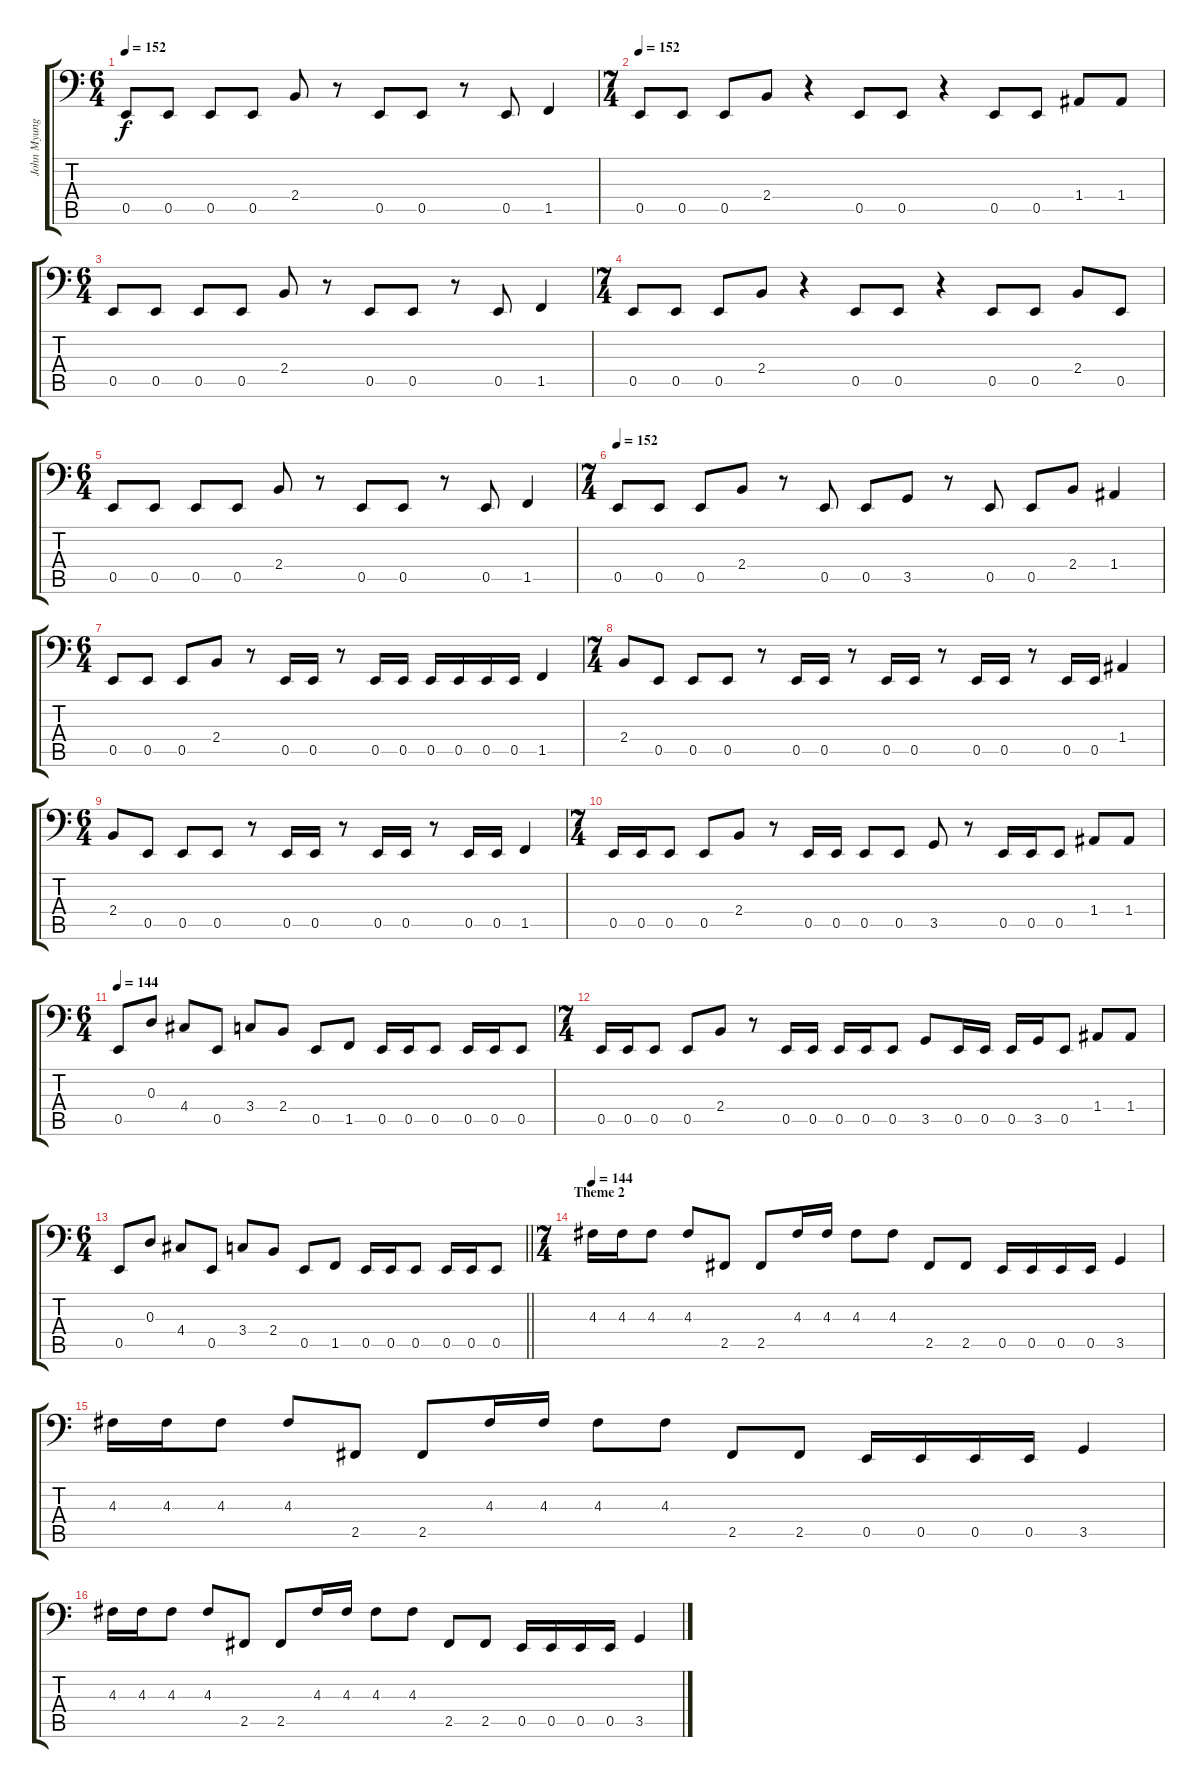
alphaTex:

\track ("John Myung" "John Myung") {instrument electricbassfinger}
\staff {score tabs}
\tuning (C3 G2 D2 A1 E1 B0) {hide}
\ts (6 4)
\tempo 152
\clef f4
\ks c
0.5.8{dy f} 0.5.8 0.5.8 0.5.8 2.4.8 r.8 0.5.8 0.5.8 r.8 0.5.8 1.5.4 |
\ts (7 4)
\tempo 152
0.5.8 0.5.8 0.5.8 2.4.8 r.4 0.5.8 0.5.8 r.4 0.5.8 0.5.8 1.4.8 1.4.8 |
\ts (6 4)
0.5.8 0.5.8 0.5.8 0.5.8 2.4.8 r.8 0.5.8 0.5.8 r.8 0.5.8 1.5.4 |
\ts (7 4)
0.5.8 0.5.8 0.5.8 2.4.8 r.4 0.5.8 0.5.8 r.4 0.5.8 0.5.8 2.4.8 0.5.8 |
\ts (6 4)
0.5.8 0.5.8 0.5.8 0.5.8 2.4.8 r.8 0.5.8 0.5.8 r.8 0.5.8 1.5.4 |
\ts (7 4)
\tempo 152
0.5.8 0.5.8 0.5.8 2.4.8 r.8 0.5.8 0.5.8 3.5.8 r.8 0.5.8 0.5.8 2.4.8 1.4.4 |
\ts (6 4)
0.5.8 0.5.8 0.5.8 2.4.8 r.8 0.5.16 0.5.16 r.8 0.5.16 0.5.16 0.5.16 0.5.16 0.5.16 0.5.16 1.5.4 |
\ts (7 4)
2.4.8 0.5.8 0.5.8 0.5.8 r.8 0.5.16 0.5.16 r.8 0.5.16 0.5.16 r.8 0.5.16 0.5.16 r.8 0.5.16 0.5.16 1.4.4 |
\ts (6 4)
2.4.8 0.5.8 0.5.8 0.5.8 r.8 0.5.16 0.5.16 r.8 0.5.16 0.5.16 r.8 0.5.16 0.5.16 1.5.4 |
\ts (7 4)
0.5.16 0.5.16 0.5.8 0.5.8 2.4.8 r.8 0.5.16 0.5.16 0.5.8 0.5.8 3.5.8 r.8 0.5.16 0.5.16 0.5.8 1.4.8 1.4.8 |
\ts (6 4)
\tempo 144
0.5.8 0.3.8 4.4.8 0.5.8 3.4.8 2.4.8 0.5.8 1.5.8 0.5.16 0.5.16 0.5.8 0.5.16 0.5.16 0.5.8 |
\ts (7 4)
0.5.16 0.5.16 0.5.8 0.5.8 2.4.8 r.8 0.5.16 0.5.16 0.5.16 0.5.16 0.5.8 3.5.8 0.5.16 0.5.16 0.5.16 3.5.16 0.5.8 1.4.8 1.4.8 |
\ts (6 4)
\barLineRight lightlight
0.5.8 0.3.8 4.4.8 0.5.8 3.4.8 2.4.8 0.5.8 1.5.8 0.5.16 0.5.16 0.5.8 0.5.16 0.5.16 0.5.8 |
\ts (7 4)
\section ("" "Theme 2")
\tempo 144
4.3.16 4.3.16 4.3.8 4.3.8 2.5.8 2.5.8 4.3.16 4.3.16 4.3.8 4.3.8 2.5.8 2.5.8 0.5.16 0.5.16 0.5.16 0.5.16 3.5.4 |
4.3.16 4.3.16 4.3.8 4.3.8 2.5.8 2.5.8 4.3.16 4.3.16 4.3.8 4.3.8 2.5.8 2.5.8 0.5.16 0.5.16 0.5.16 0.5.16 3.5.4 |
4.3.16 4.3.16 4.3.8 4.3.8 2.5.8 2.5.8 4.3.16 4.3.16 4.3.8 4.3.8 2.5.8 2.5.8 0.5.16 0.5.16 0.5.16 0.5.16 3.5.4
